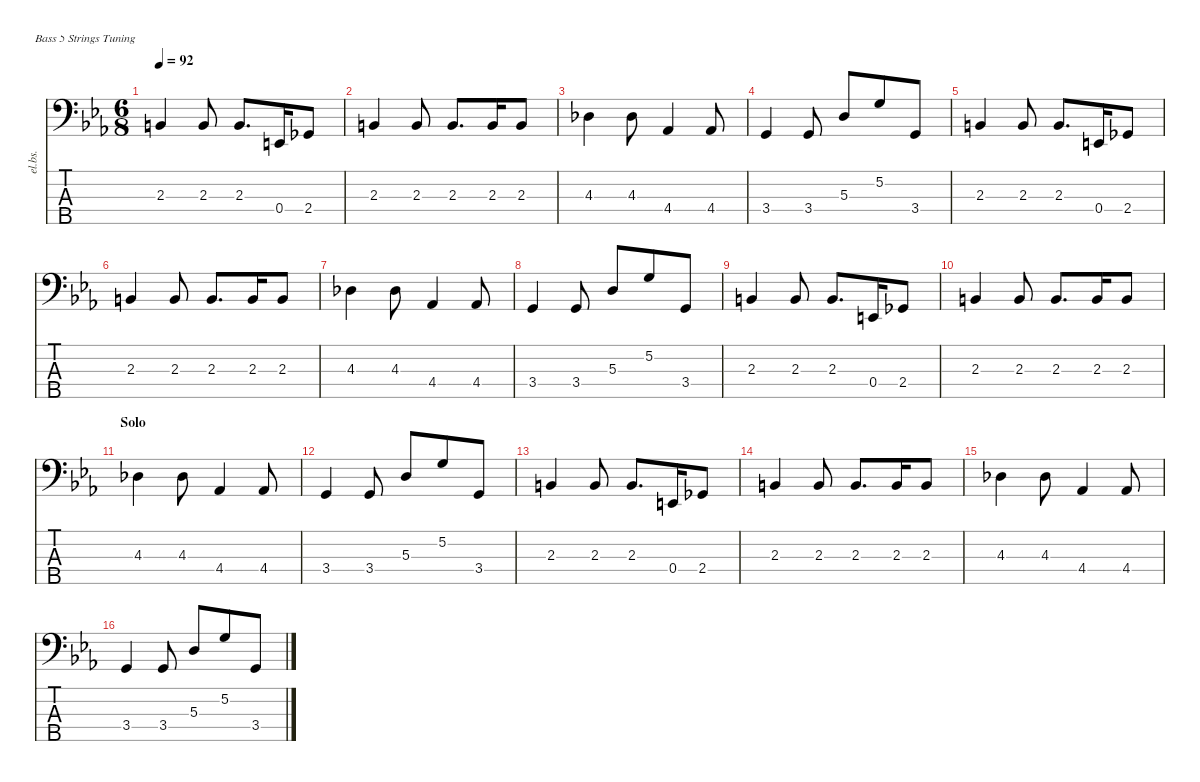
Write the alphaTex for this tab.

\defaultSystemsLayout 4
\hideDynamics
\bracketExtendMode nobrackets
\track ("Bass - Martin Lopez" "el.bs.") {instrument electricbassfinger}
\staff {score tabs}
\tuning (G2 D2 A1 E1 B0)
\ts (6 8)
\tempo 92
\clef f4
\ks cminor
2.3{acc forcenatural}.4{dy f beam Up} 2.3{acc forcenatural}.8{beam Up} 2.3{acc forcenatural}.8{d beam Up} 0.4{acc forcenatural}.16{beam Up} 2.4{acc b}.8{beam Up} |
2.3{acc forcenatural}.4{beam Up} 2.3{acc forcenatural}.8{beam Up} 2.3{acc forcenatural}.8{d beam Up} 2.3{acc forcenatural}.16{beam Up} 2.3{acc forcenatural}.8{beam Up} |
4.3{acc b}.4{beam Down} 4.3{acc b}.8{beam Down} 4.4{acc b}.4{beam Up} 4.4{acc b}.8{beam Up} |
3.4{acc forcenatural}.4{beam Up} 3.4{acc forcenatural}.8{beam Up} 5.3{acc forcenatural}.8{beam Up} 5.2{acc forcenatural}.8{beam Up} 3.4{acc forcenatural}.8{beam Up} |
2.3{acc forcenatural}.4{beam Up} 2.3{acc forcenatural}.8{beam Up} 2.3{acc forcenatural}.8{d beam Up} 0.4{acc forcenatural}.16{beam Up} 2.4{acc b}.8{beam Up} |
2.3{acc forcenatural}.4{beam Up} 2.3{acc forcenatural}.8{beam Up} 2.3{acc forcenatural}.8{d beam Up} 2.3{acc forcenatural}.16{beam Up} 2.3{acc forcenatural}.8{beam Up} |
4.3{acc b}.4{beam Down} 4.3{acc b}.8{beam Down} 4.4{acc b}.4{beam Up} 4.4{acc b}.8{beam Up} |
3.4{acc forcenatural}.4{beam Up} 3.4{acc forcenatural}.8{beam Up} 5.3{acc forcenatural}.8{beam Up} 5.2{acc forcenatural}.8{beam Up} 3.4{acc forcenatural}.8{beam Up} |
2.3{acc forcenatural}.4{beam Up} 2.3{acc forcenatural}.8{beam Up} 2.3{acc forcenatural}.8{d beam Up} 0.4{acc forcenatural}.16{beam Up} 2.4{acc b}.8{beam Up} |
2.3{acc forcenatural}.4{beam Up} 2.3{acc forcenatural}.8{beam Up} 2.3{acc forcenatural}.8{d beam Up} 2.3{acc forcenatural}.16{beam Up} 2.3{acc forcenatural}.8{beam Up} |
\section ("" "Solo")
4.3{acc b}.4{beam Down} 4.3{acc b}.8{beam Down} 4.4{acc b}.4{beam Up} 4.4{acc b}.8{beam Up} |
3.4{acc forcenatural}.4{beam Up} 3.4{acc forcenatural}.8{beam Up} 5.3{acc forcenatural}.8{beam Up} 5.2{acc forcenatural}.8{beam Up} 3.4{acc forcenatural}.8{beam Up} |
2.3{acc forcenatural}.4{beam Up} 2.3{acc forcenatural}.8{beam Up} 2.3{acc forcenatural}.8{d beam Up} 0.4{acc forcenatural}.16{beam Up} 2.4{acc b}.8{beam Up} |
2.3{acc forcenatural}.4{beam Up} 2.3{acc forcenatural}.8{beam Up} 2.3{acc forcenatural}.8{d beam Up} 2.3{acc forcenatural}.16{beam Up} 2.3{acc forcenatural}.8{beam Up} |
4.3{acc b}.4{beam Down} 4.3{acc b}.8{beam Down} 4.4{acc b}.4{beam Up} 4.4{acc b}.8{beam Up} |
3.4{acc forcenatural}.4{beam Up} 3.4{acc forcenatural}.8{beam Up} 5.3{acc forcenatural}.8{beam Up} 5.2{acc forcenatural}.8{beam Up} 3.4{acc forcenatural}.8{beam Up}
